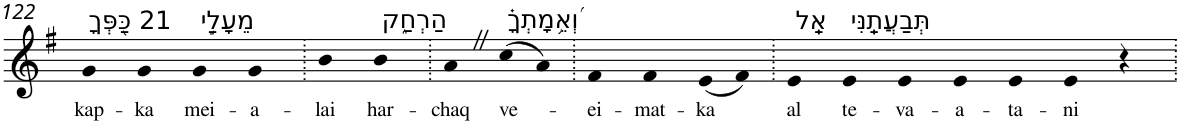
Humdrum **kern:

**kern	**text
*part1	*part1
*staff1	*staff1
*I"Piano	*
*I'Pno	*
!!LO:PB:g=z
*clefG2	*
*k[f#]	*
*G:	*
=122	=122
!LO:TX:a:t=21 כַּ֭פְּךָ	!
!	!LO:LY:b
4g	kap-
!	!LO:LY:b
4g	-ka
!LO:TX:a:t=מֵעָלַ֣י	!
!	!LO:LY:b
4g	mei-
!	!LO:LY:b
4g	-a-
=123.	=123.
!	!LO:LY:b
4b	-lai
!LO:TX:a:t=הַרְחַ֑ק	!
!	!LO:LY:b
4b	har-
=124.	=124.
!	!LO:LY:b
4aZ	-chaq
!LO:TX:a:t=וְ֝אֵ֥מָתְךָ֗	!
!	!LO:LY:b
(8cc	ve-
8a)	.
=125.	=125.
!	!LO:LY:b
4f#	-ei-
!	!LO:LY:b
4f#	-mat-
!	!LO:LY:b
(8e	-ka
8f#)	.
=126.	=126.
!LO:TX:a:t=אַֽל	!
!	!LO:LY:b
4e	al
!LO:TX:a:t=תְּבַעֲתַֽנִּי	!
!	!LO:LY:b
4e	te-
!	!LO:LY:b
4e	-va-
!	!LO:LY:b
4e	-a-
!	!LO:LY:b
4e	-ta-
!	!LO:LY:b
4e	-ni
4r	.
=.	=.
*-	*-
